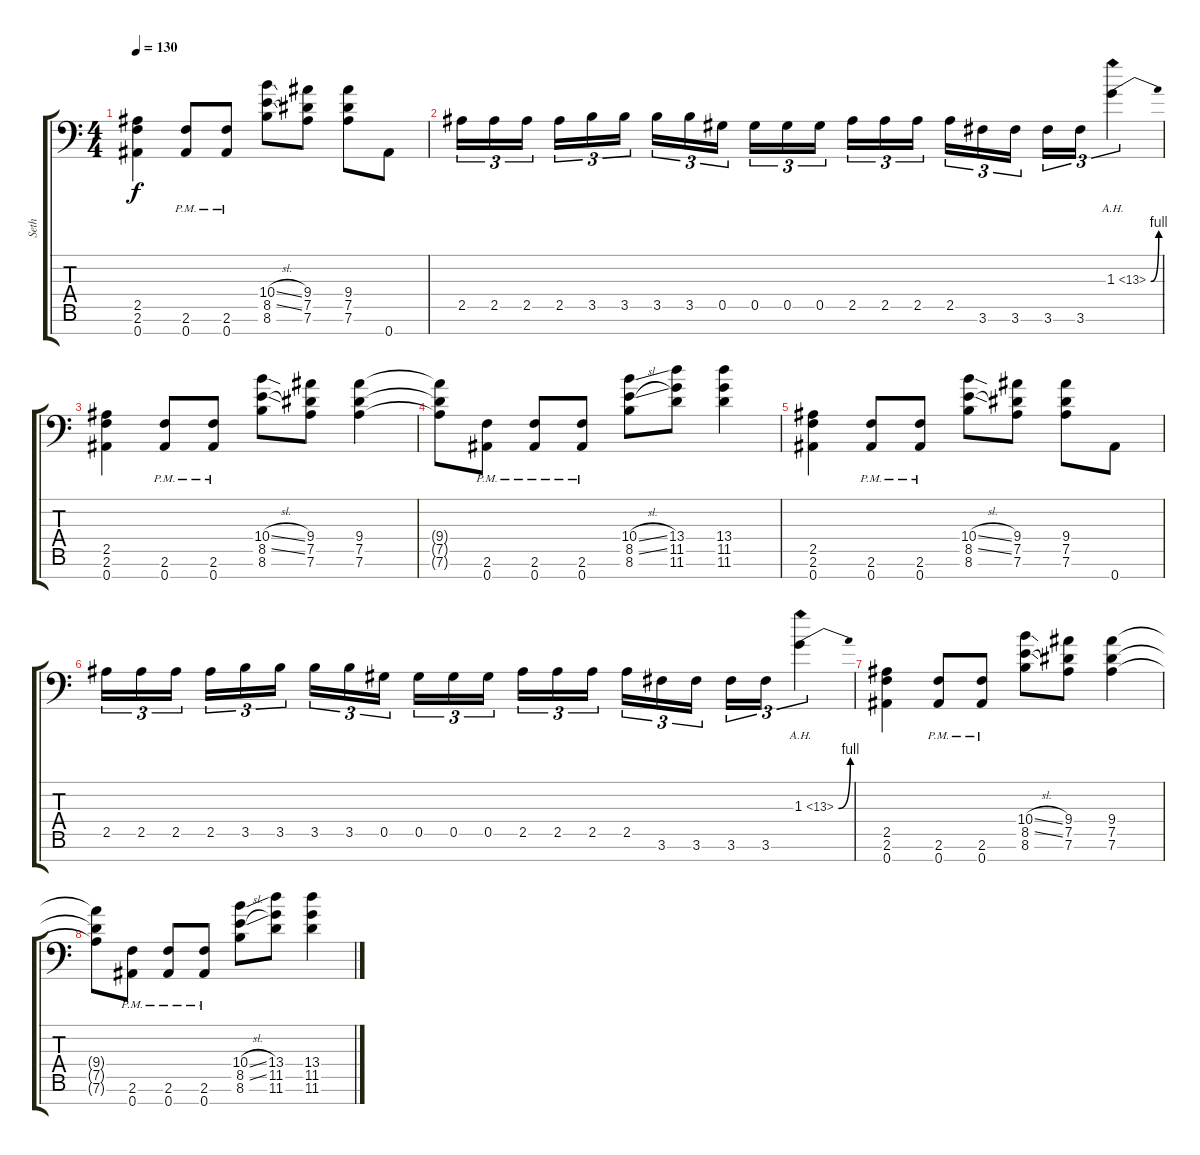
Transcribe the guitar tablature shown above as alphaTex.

\track ("Seth" "Seth") {instrument distortionguitar}
\staff {score tabs}
\tuning (Eb4 Bb3 Gb3 Db3 Ab2 Eb2 Bb1) {hide}
\ts (4 4)
\tempo 130
\clef f4
\ks c
(2.5 2.6 0.7).4{dy f} (2.6{pm} 0.7{pm}).8 (2.6{pm} 0.7{pm}).8 (10.4{sl} 8.5{sl} 8.6).8 (9.4 7.5 7.6).8 (9.4 7.5 7.6).8 0.7.8 |
2.5.16{tu (3 2)} 2.5.16{tu (3 2)} 2.5.16{tu (3 2) beam splitsecondary} 2.5.16{tu (3 2)} 3.5.16{tu (3 2)} 3.5.16{tu (3 2)} 3.5.16{tu (3 2)} 3.5.16{tu (3 2)} 0.5.16{tu (3 2) beam splitsecondary} 0.5.16{tu (3 2)} 0.5.16{tu (3 2)} 0.5.16{tu (3 2)} 2.5.16{tu (3 2)} 2.5.16{tu (3 2)} 2.5.16{tu (3 2) beam splitsecondary} 2.5.16{tu (3 2)} 3.6.16{tu (3 2)} 3.6.16{tu (3 2)} 3.6.16{tu (3 2)} 3.6.16{tu (3 2)} 1.3{be (bend 0 0 60 4) ah 12}.4{tu (3 2)} |
(2.5 2.6 0.7).4 (2.6{pm} 0.7{pm}).8 (2.6{pm} 0.7{pm}).8 (10.4{sl} 8.5{sl} 8.6).8 (9.4 7.5 7.6).8 (9.4 7.5 7.6).4 |
(9.4{t} 7.5{t} 7.6{t}).8 (2.6{pm} 0.7{pm}).8 (2.6{pm} 0.7{pm}).8 (2.6{pm} 0.7{pm}).8 (10.4{sl} 8.5{sl} 8.6).8 (13.4 11.5 11.6).8 (13.4 11.5 11.6).4 |
(2.5 2.6 0.7).4 (2.6{pm} 0.7{pm}).8 (2.6{pm} 0.7{pm}).8 (10.4{sl} 8.5{sl} 8.6).8 (9.4 7.5 7.6).8 (9.4 7.5 7.6).8 0.7.8 |
2.5.16{tu (3 2)} 2.5.16{tu (3 2)} 2.5.16{tu (3 2) beam splitsecondary} 2.5.16{tu (3 2)} 3.5.16{tu (3 2)} 3.5.16{tu (3 2)} 3.5.16{tu (3 2)} 3.5.16{tu (3 2)} 0.5.16{tu (3 2) beam splitsecondary} 0.5.16{tu (3 2)} 0.5.16{tu (3 2)} 0.5.16{tu (3 2)} 2.5.16{tu (3 2)} 2.5.16{tu (3 2)} 2.5.16{tu (3 2) beam splitsecondary} 2.5.16{tu (3 2)} 3.6.16{tu (3 2)} 3.6.16{tu (3 2)} 3.6.16{tu (3 2)} 3.6.16{tu (3 2)} 1.3{be (bend 0 0 60 4) ah 12}.4{tu (3 2)} |
(2.5 2.6 0.7).4{volume 16} (2.6{pm} 0.7{pm}).8 (2.6{pm} 0.7{pm}).8 (10.4{sl} 8.5{sl} 8.6).8 (9.4 7.5 7.6).8 (9.4 7.5 7.6).4 |
(9.4{t} 7.5{t} 7.6{t}).8 (2.6{pm} 0.7{pm}).8 (2.6{pm} 0.7{pm}).8 (2.6{pm} 0.7{pm}).8 (10.4{sl} 8.5{sl} 8.6).8 (13.4 11.5 11.6).8 (13.4 11.5 11.6).4
